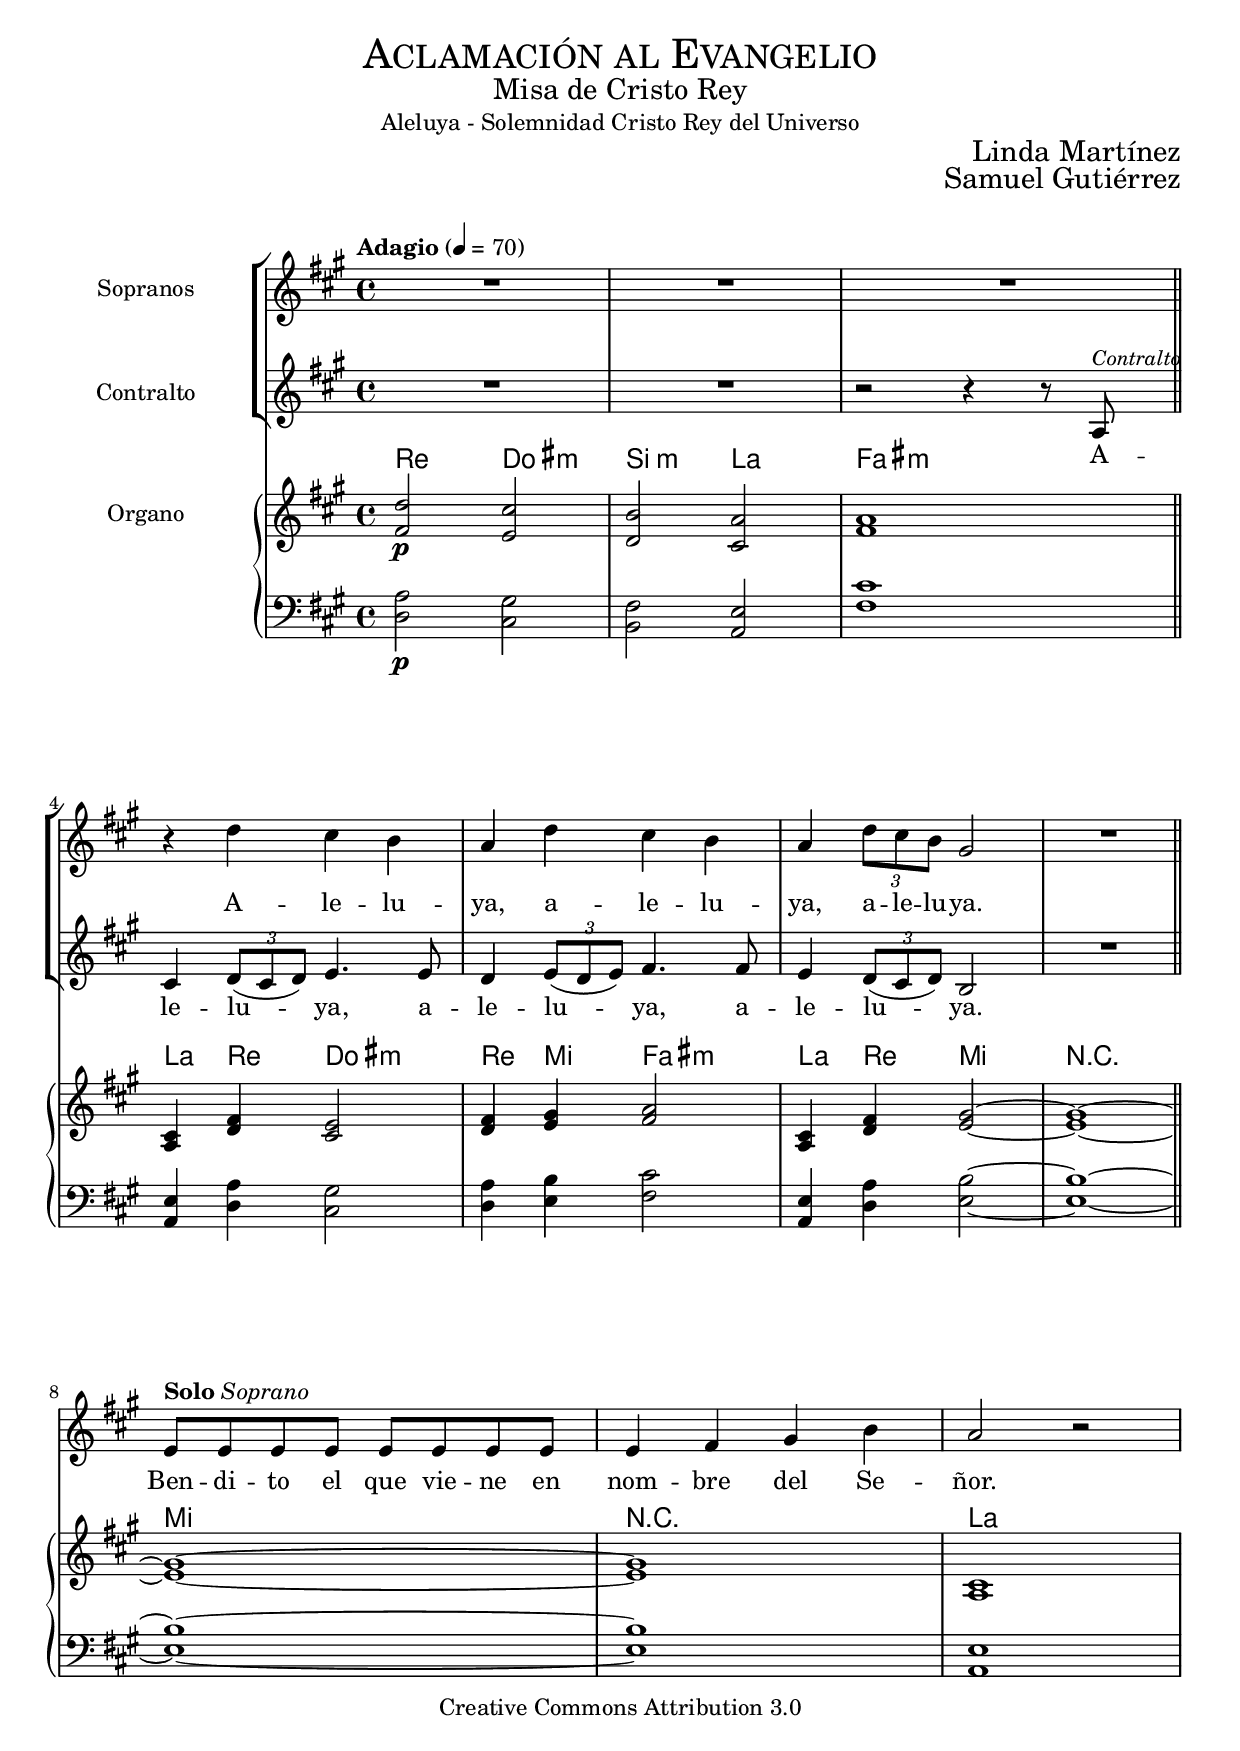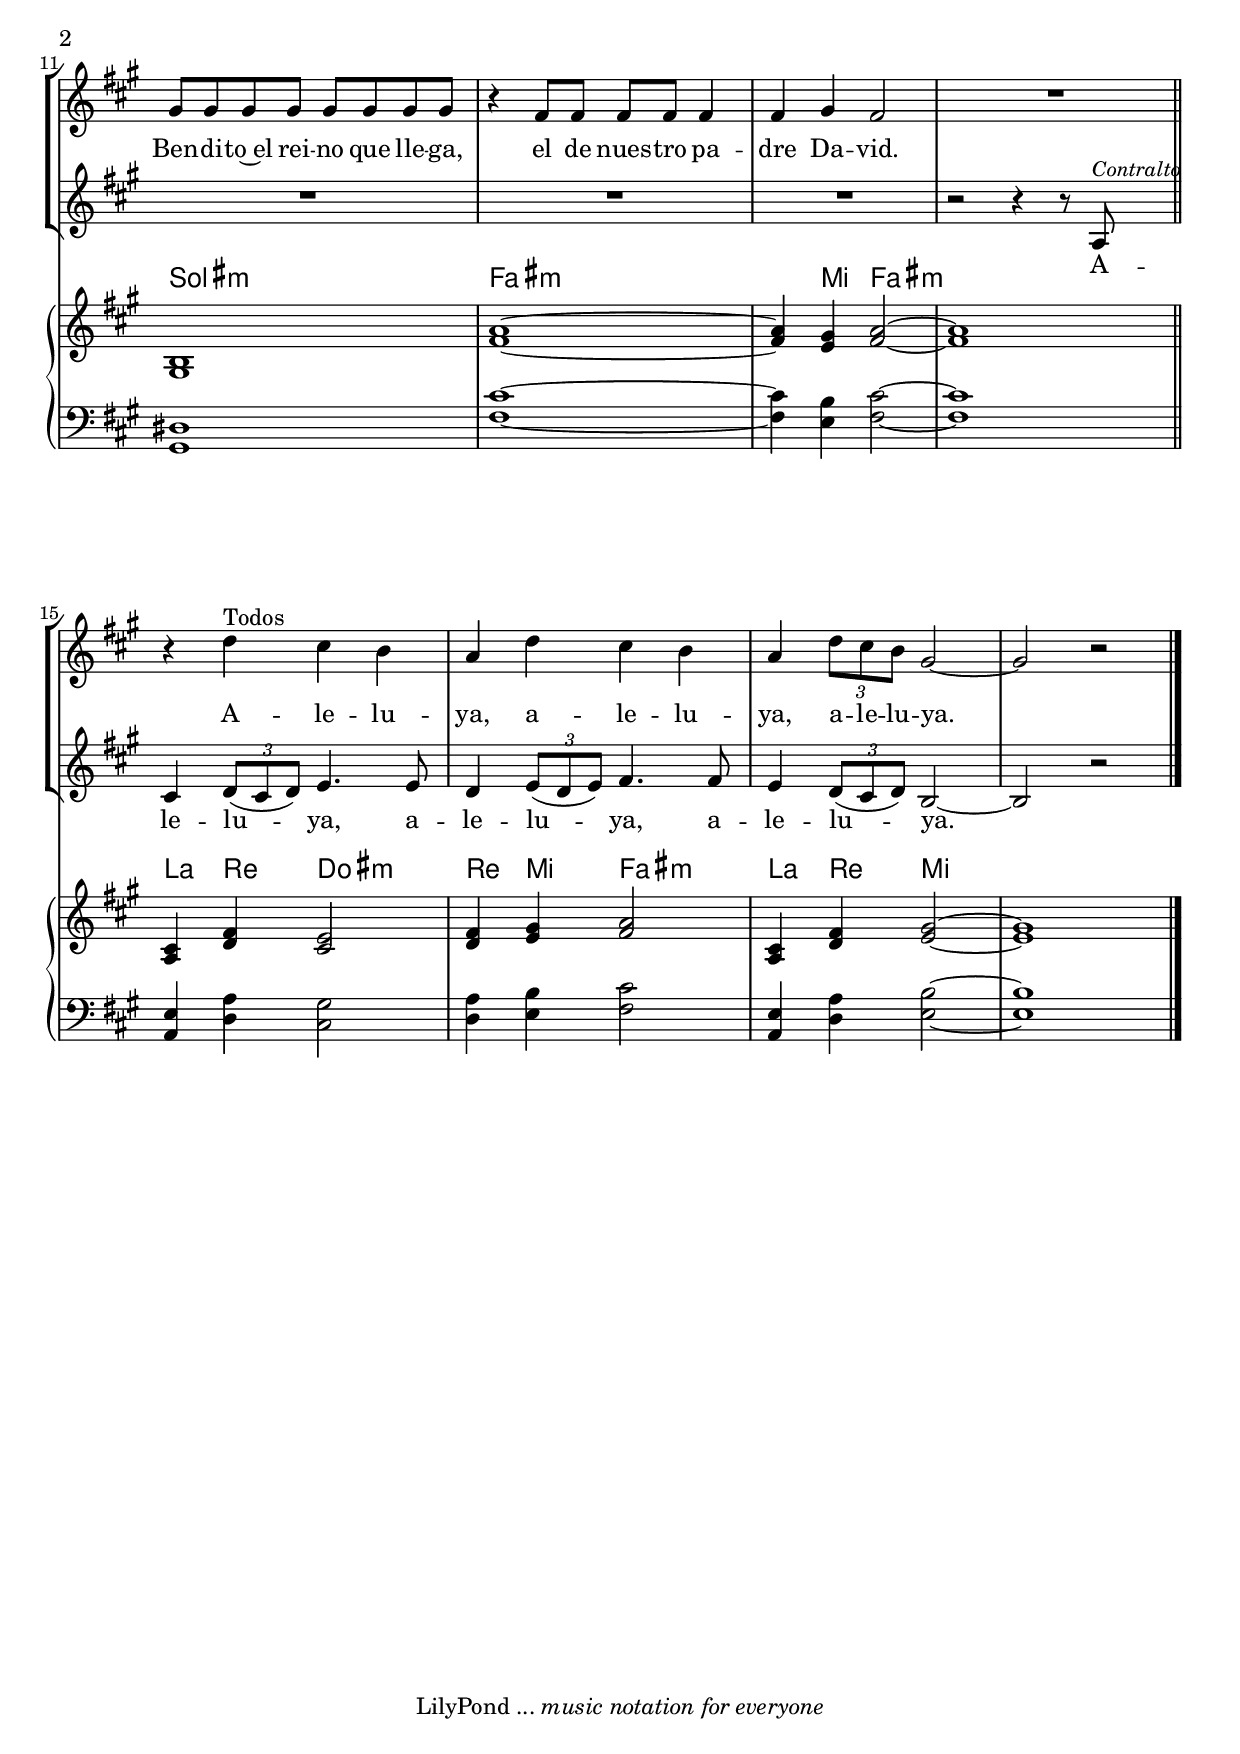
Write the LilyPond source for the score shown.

% **************************************************************************
%	Aleluya - Melody inspired by the compositions of Mons Marco Frisina
%   	Music and accompaniment by serachsam
% **************************************************************************
\language "espanol"
\version "2.19.82"

% --- Global parameters
particle = 0
jump = \break

% --- Includes
\include "global.ily"
\include "soprano.ily"
alto_music = \relative do' {
  \compressEmptyMeasures

  R1*2 |
  r2 r4 r8 la8^\markup{ \italic \small "Contralto" } | \bar "||" #(if (= particle 1) jump "") % 3
  dos4 \tuplet 3/2 { re8( dos re) } mi4. mi8 |
  re4 \tuplet 3/2 { mi8( re mi) } fas4. fas8 |
  mi4 \tuplet 3/2 { re8( dos re) } si2 |
  R1 | \bar "||" #(if (= particle 1) jump "") % 7
  R1*6 |
  r2 r4 r8 la8^\markup{ \italic \small "Contralto" } | \bar "||" #(if (= particle 1) jump "") % 14
  dos4 \tuplet 3/2 { re8( dos re) } mi4. mi8 |
  re4 \tuplet 3/2 { mi8( re mi) } fas4. fas8 |
  mi4 \tuplet 3/2 { re8( dos re) } si2~ |
  si2 r |

  \bar "|."
}

alto_lyrics = \lyricmode {
  A -- le -- lu -- ya,
  a -- le -- lu -- ya,
  a -- le -- lu -- ya.

  A -- le -- lu -- ya,
  a -- le -- lu -- ya,
  a -- le -- lu -- ya.
}

harmonies = \new ChordNames {
  \set ChordNames.midiInstrument = "string ensemble 2"
  \set ChordNames.midiMaximumVolume = #0
  \set chordChanges = ##t
  \chordmode {
    \italianChords
    re2 dos2:m |
    si,2:m la,2 |
    fas1:m |

    la4 re4 dos2:m |
    re4 mi4 fas2:m |
    la4 re4 mi2 |
    R1 |
    mi1 |
    R1 |
    la1 |
    sols1:m |
    fas1:m |
    s4 mi4 fas2:m |
    s1 |
    la4 re4 dos2:m |
    re4 mi4 fas2:m |
    la4 re4 mi2 |
  }
}

notes_soproano = \relative do' {
  re'2 dos |
  si2 la |
  la1 | \bar "||" #(if (= particle 1) "" jump) % 3
  dos,4 fas mi2 |
  fas4 sols la2 |
  dos,4 fas sols2~ |
  sols1~ | \bar "||" #(if (= particle 1) "" jump) % 7
  sols1~ |
  sols1 |
  dos,1 | #(if (= particle 1) "" jump) % 10
  si1 |
  la'1~ |
  la4 sols la2~ |
  la1 | \bar "||" #(if (= particle 1) "" jump) % 14
  dos,4 fas mi2 |
  fas4 sols la2 |
  dos,4 fas sols2~ |
  sols1 |

  \bar "|."
}

notes_alto = \relative do' {
  fas2\p mi |
  re2 dos |
  fas1 |
  la,4 re dos2 |
  re4 mi fas2	|
  la,4 re mi2~ |
  mi1~ |
  mi1~ |
  mi1 |
  la,1 |
  sols1 |
  fas'1~ |
  fas4 mi fas2~ |
  fas1 |
  la,4 re dos2 |
  re4 mi fas2	|
  la,4 re mi2~ |
  mi1 |
}

notes_tenor = \relative do {
  la'2\p sols |
  fas2 mi |
  dos'1 |
  mi,4 la sols2 |
  la4 si dos2	|
  mi,4 la si2~ |
  si1~ |
  si1~ |
  si1 |
  mi,1 |
  res1 |
  dos'1~ |
  dos4 si dos2~ |
  dos1 |
  mi,4 la sols2 |
  la4 si dos2	|
  mi,4 la si2~ |
  si1 |
}

notes_bass = \relative do {
  re2\p dos |
  si2 la |
  fas'1 |
  la,4 re dos2 |
  re4 mi fas2	|
  la,4 re mi2~ |
  mi1~ |
  mi1~  |
  mi1 |
  la,1 |
  sols1 |
  fas'1~ |
  fas4 mi fas2~ |
  fas1 |
  la,4 re dos2 |
  re4 mi fas2	|
  la,4 re mi2~ |
  mi1 |
}


% --- Global size
% #(set-global-staff-size 20)

% --- Header
\markup { \fill-line { \center-column { \fontsize #5 \smallCaps "Aclamación al Evangelio" \fontsize #2 "Misa de Cristo Rey" "Aleluya - Solemnidad Cristo Rey del Universo" } } }
\markup { \fill-line { " " \center-column { \fontsize #2 "Linda Martínez" } } }
\markup { \fill-line { " " \center-column { \fontsize #2 "Samuel Gutiérrez" } } }
\header {
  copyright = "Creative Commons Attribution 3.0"
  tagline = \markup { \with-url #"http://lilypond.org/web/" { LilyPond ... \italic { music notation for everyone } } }
  breakbefore = ##t
}

% --- Music

% --- Harmony

\score {
  <<
    \new StaffGroup = "Aleluya" <<
      \new Staff <<
        \new Voice = "soprano" <<
          \set Staff.instrumentName = #"Sopranos"
          \set Staff.midiInstrument = #"choir aahs"
          \set Staff.midiMaximumVolume = #1.5
          \global \soprano_music
        >>
        \new Lyrics = "soprano"
        \context Lyrics = "soprano" \lyricsto "soprano" \soprano_lyrics
      >>
      \new Staff <<
        \new Voice = "contralto" <<
          \set Staff.instrumentName = #"Contralto"
          \set Staff.midiInstrument = #"choir aahs"
          \set Staff.midiMaximumVolume = #1.5
          \global \alto_music
        >>
        \new Lyrics = "contralto"
        \context Lyrics = "contralto" \lyricsto "contralto" \alto_lyrics
      >>
    >>
    \harmonies
    \new PianoStaff <<
      \new Staff <<
        \set Staff.instrumentName = #"Organo"
        \set Staff.midiInstrument = #"church organ"
        \set Staff.midiMaximumVolume = #0.6
        \set Staff.printPartCombineTexts = ##f
        \partCombine
        << \global \notes_soproano >>
        << \global \notes_alto >>
      >>
      \new Staff <<
        \set Staff.midiInstrument = #"church organ"
        \set Staff.midiMaximumVolume = #0.6
        \clef bass
        \set Staff.printPartCombineTexts = ##f
        \partCombine
        << \global \notes_tenor >>
        << \global \notes_bass >>
      >>
    >>
  >>
  \midi { }
  \layout {
    \context {
      \Staff \RemoveEmptyStaves
    }
  }
}

% --- Paper
\paper{
  #(set-default-paper-size "letter")
  indent=3.5\cm
  page-breaking = #ly:page-turn-breaking
}
